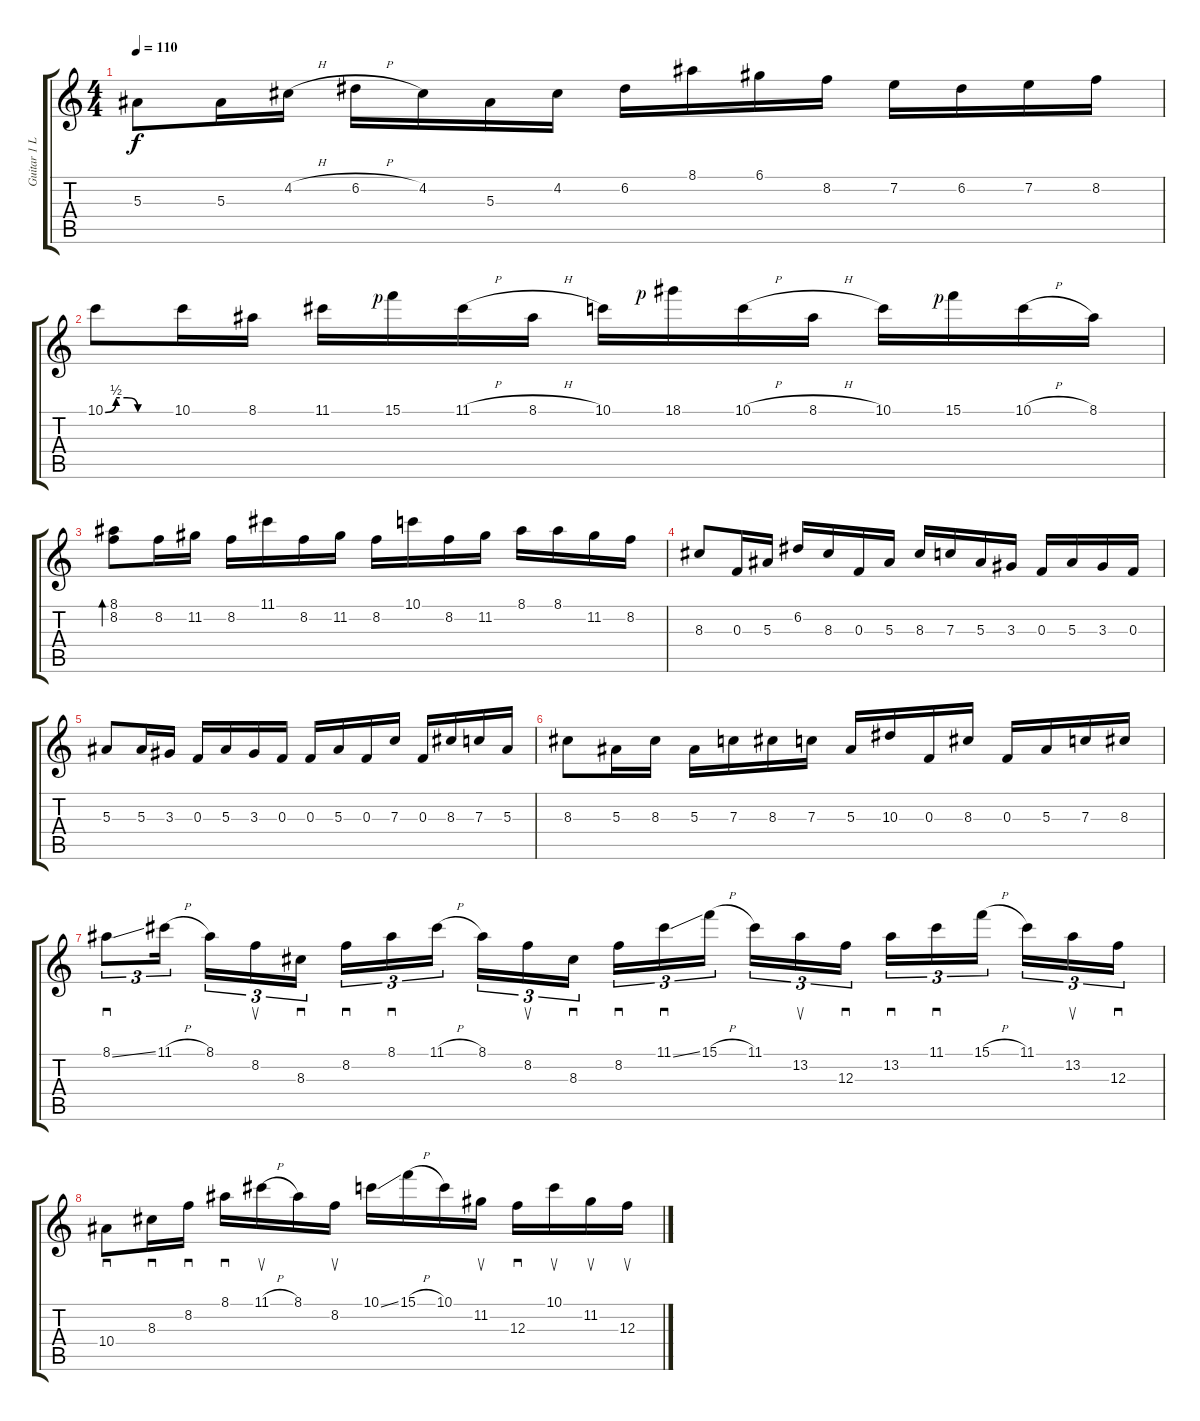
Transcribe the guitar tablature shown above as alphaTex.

\track ("Guitar 1 Lead" "Guitar 1 L") {instrument distortionguitar}
\staff {score tabs}
\tuning (D4 A3 F3 C3 G2 D2) {hide}
\ts (4 4)
\tempo 110
\clef g2
\ks c
5.3.8{dy f} 5.3.16 4.2{h}.16 6.2{h}.16 4.2.16 5.3.16 4.2.16 6.2.16 8.1.16 6.1.16 8.2.16 7.2.16 6.2.16 7.2.16 8.2.16 |
10.1{be (custom 0 0 10 2 20 2 30 0 60 0)}.8 10.1.16 8.1.16 11.1.16 15.1{rf 1}.16 11.1{h}.16 8.1{h}.16 10.1.16 18.1{rf 1}.16 10.1{h}.16 8.1{h}.16 10.1.16 15.1{rf 1}.16 10.1{h}.16 8.1.16 |
(8.1 8.2).8{bd 60} 8.2.16 11.2.16 8.2.16 11.1.16 8.2.16 11.2.16 8.2.16 10.1.16 8.2.16 11.2.16 8.1.16 8.1.16 11.2.16 8.2.16 |
8.3.8 0.3.16 5.3.16 6.2.16 8.3.16 0.3.16 5.3.16 8.3.16 7.3.16 5.3.16 3.3.16 0.3.16 5.3.16 3.3.16 0.3.16 |
5.3.8 5.3.16 3.3.16 0.3.16 5.3.16 3.3.16 0.3.16 0.3.16 5.3.16 0.3.16 7.3.16 0.3.16 8.3.16 7.3.16 5.3.16 |
8.3.8 5.3.16 8.3.16 5.3.16 7.3.16 8.3.16 7.3.16 5.3.16 10.3.16 0.3.16 8.3.16 0.3.16 5.3.16 7.3.16 8.3.16 |
8.1{ss}.8{sd tu (3 2)} 11.1{h}.16{tu (3 2) beam splitsecondary} 8.1.16{tu (3 2)} 8.2.16{su tu (3 2)} 8.3.16{sd tu (3 2)} 8.2.16{sd tu (3 2)} 8.1.16{sd tu (3 2)} 11.1{h}.16{tu (3 2) beam splitsecondary} 8.1.16{tu (3 2)} 8.2.16{su tu (3 2)} 8.3.16{sd tu (3 2)} 8.2.16{sd tu (3 2)} 11.1{ss}.16{sd tu (3 2)} 15.1{h}.16{tu (3 2) beam splitsecondary} 11.1.16{tu (3 2)} 13.2.16{su tu (3 2)} 12.3.16{sd tu (3 2)} 13.2.16{sd tu (3 2)} 11.1.16{sd tu (3 2)} 15.1{h}.16{tu (3 2) beam splitsecondary} 11.1.16{tu (3 2)} 13.2.16{su tu (3 2)} 12.3.16{sd tu (3 2)} |
10.4.8{sd} 8.3.16{sd} 8.2.16{sd} 8.1.16{sd} 11.1{h}.16{su} 8.1.16 8.2.16{su} 10.1{ss}.16 15.1{h}.16 10.1.16 11.2.16{su} 12.3.16{sd} 10.1.16{su} 11.2.16{su} 12.3.16{su}
